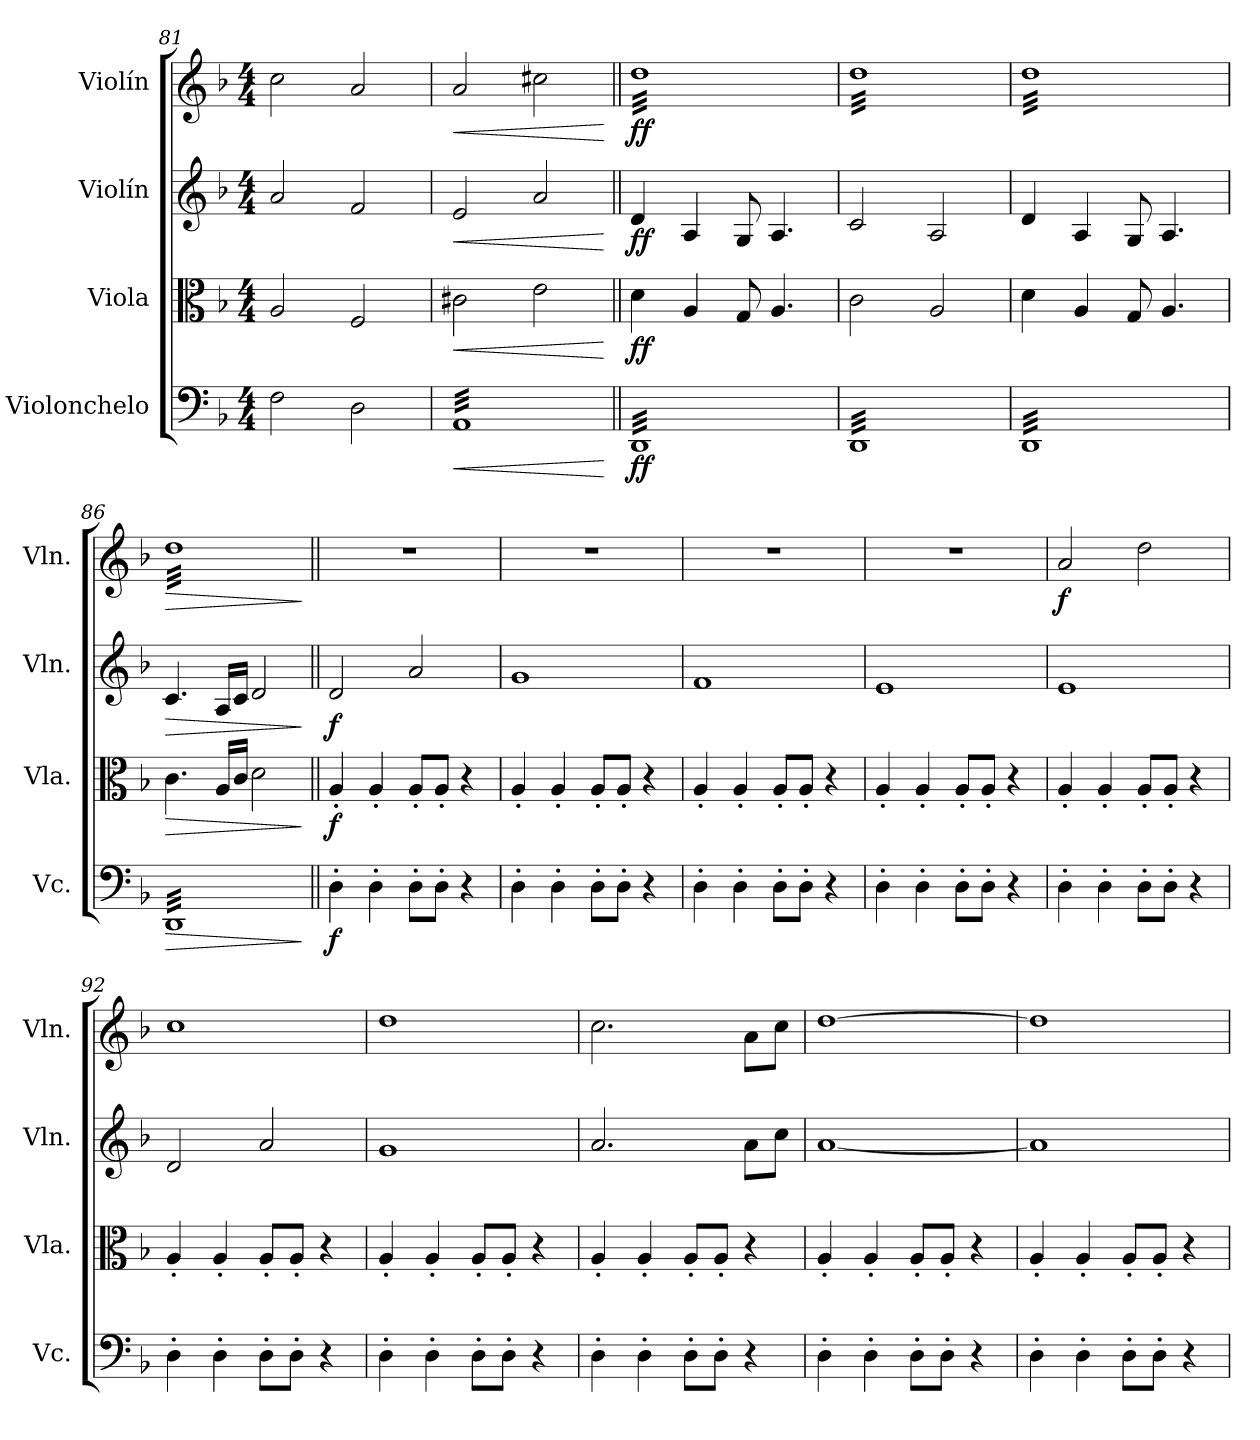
**kern	**dynam	**kern	**dynam	**kern	**dynam	**kern	**dynam
*part4	*part4	*part3	*part3	*part2	*part2	*part1	*part1
*staff4	*staff4	*staff3	*staff3	*staff2	*staff2	*staff1	*staff1
*I"Violonchelo	*	*I"Viola	*	*I"Violín	*	*I"Violín	*
*I'Vc.	*	*I'Vla.	*	*I'Vln.	*	*I'Vln.	*
*clefF4	*	*clefC3	*	*clefG2	*	*clefG2	*
*k[b-]	*	*k[b-]	*	*k[b-]	*	*k[b-]	*
*M4/4	*	*M4/4	*	*M4/4	*	*M4/4	*
=81	=81	=81	=81	=81	=81	=81	=81
2F\	.	2A/	.	2a/	.	2cc\	.
2D\	.	2F/	.	2f/	.	2a/	.
=82	=82	=82	=82	=82	=82	=82	=82
!	!LO:HP:b	!	!LO:HP:b	!	!LO:HP:b	!	!LO:HP:b
*tremolo	*	*	*	*	*	*	*
32AALLL	<	2c#X\	<	2e/	<	2a/	<
32AA	.	.	.	.	.	.	.
32AA	.	.	.	.	.	.	.
32AA	.	.	.	.	.	.	.
32AA	.	.	.	.	.	.	.
32AA	.	.	.	.	.	.	.
32AA	.	.	.	.	.	.	.
32AA	.	.	.	.	.	.	.
32AA	.	.	.	.	.	.	.
32AA	.	.	.	.	.	.	.
32AA	.	.	.	.	.	.	.
32AA	.	.	.	.	.	.	.
32AA	.	.	.	.	.	.	.
32AA	.	.	.	.	.	.	.
32AA	.	.	.	.	.	.	.
32AA	.	.	.	.	.	.	.
32AA	.	2e\	.	2a/	.	2cc#X\	.
32AA	.	.	.	.	.	.	.
32AA	.	.	.	.	.	.	.
32AA	.	.	.	.	.	.	.
32AA	.	.	.	.	.	.	.
32AA	.	.	.	.	.	.	.
32AA	.	.	.	.	.	.	.
32AA	.	.	.	.	.	.	.
32AA	.	.	.	.	.	.	.
32AA	.	.	.	.	.	.	.
32AA	.	.	.	.	.	.	.
32AA	.	.	.	.	.	.	.
32AA	.	.	.	.	.	.	.
32AA	.	.	.	.	.	.	.
32AA	.	.	.	.	.	.	.
32AAJJJ	.	.	.	.	.	.	.
.	[	.	[	.	[	.	[
!!LO:LB:g=z
=83||	=83||	=83||	=83||	=83||	=83||	=83||	=83||
!	!LO:DY:b	!	!LO:DY:b	!	!LO:DY:b	!	!LO:DY:b
*	*	*	*	*	*	*tremolo	*
32DDLLL	ff	4d\	ff	4d/	ff	32ddLLL	ff
32DD	.	.	.	.	.	32dd	.
32DD	.	.	.	.	.	32dd	.
32DD	.	.	.	.	.	32dd	.
32DD	.	.	.	.	.	32dd	.
32DD	.	.	.	.	.	32dd	.
32DD	.	.	.	.	.	32dd	.
32DD	.	.	.	.	.	32dd	.
32DD	.	4A/	.	4A/	.	32dd	.
32DD	.	.	.	.	.	32dd	.
32DD	.	.	.	.	.	32dd	.
32DD	.	.	.	.	.	32dd	.
32DD	.	.	.	.	.	32dd	.
32DD	.	.	.	.	.	32dd	.
32DD	.	.	.	.	.	32dd	.
32DD	.	.	.	.	.	32dd	.
32DD	.	8G/	.	8G/	.	32dd	.
32DD	.	.	.	.	.	32dd	.
32DD	.	.	.	.	.	32dd	.
32DD	.	.	.	.	.	32dd	.
32DD	.	4.A/	.	4.A/	.	32dd	.
32DD	.	.	.	.	.	32dd	.
32DD	.	.	.	.	.	32dd	.
32DD	.	.	.	.	.	32dd	.
32DD	.	.	.	.	.	32dd	.
32DD	.	.	.	.	.	32dd	.
32DD	.	.	.	.	.	32dd	.
32DD	.	.	.	.	.	32dd	.
32DD	.	.	.	.	.	32dd	.
32DD	.	.	.	.	.	32dd	.
32DD	.	.	.	.	.	32dd	.
32DDJJJ	.	.	.	.	.	32ddJJJ	.
=84	=84	=84	=84	=84	=84	=84	=84
32DDLLL	.	2c\	.	2c/	.	32ddLLL	.
32DD	.	.	.	.	.	32dd	.
32DD	.	.	.	.	.	32dd	.
32DD	.	.	.	.	.	32dd	.
32DD	.	.	.	.	.	32dd	.
32DD	.	.	.	.	.	32dd	.
32DD	.	.	.	.	.	32dd	.
32DD	.	.	.	.	.	32dd	.
32DD	.	.	.	.	.	32dd	.
32DD	.	.	.	.	.	32dd	.
32DD	.	.	.	.	.	32dd	.
32DD	.	.	.	.	.	32dd	.
32DD	.	.	.	.	.	32dd	.
32DD	.	.	.	.	.	32dd	.
32DD	.	.	.	.	.	32dd	.
32DD	.	.	.	.	.	32dd	.
32DD	.	2A/	.	2A/	.	32dd	.
32DD	.	.	.	.	.	32dd	.
32DD	.	.	.	.	.	32dd	.
32DD	.	.	.	.	.	32dd	.
32DD	.	.	.	.	.	32dd	.
32DD	.	.	.	.	.	32dd	.
32DD	.	.	.	.	.	32dd	.
32DD	.	.	.	.	.	32dd	.
32DD	.	.	.	.	.	32dd	.
32DD	.	.	.	.	.	32dd	.
32DD	.	.	.	.	.	32dd	.
32DD	.	.	.	.	.	32dd	.
32DD	.	.	.	.	.	32dd	.
32DD	.	.	.	.	.	32dd	.
32DD	.	.	.	.	.	32dd	.
32DDJJJ	.	.	.	.	.	32ddJJJ	.
=85	=85	=85	=85	=85	=85	=85	=85
32DDLLL	.	4d\	.	4d/	.	32ddLLL	.
32DD	.	.	.	.	.	32dd	.
32DD	.	.	.	.	.	32dd	.
32DD	.	.	.	.	.	32dd	.
32DD	.	.	.	.	.	32dd	.
32DD	.	.	.	.	.	32dd	.
32DD	.	.	.	.	.	32dd	.
32DD	.	.	.	.	.	32dd	.
32DD	.	4A/	.	4A/	.	32dd	.
32DD	.	.	.	.	.	32dd	.
32DD	.	.	.	.	.	32dd	.
32DD	.	.	.	.	.	32dd	.
32DD	.	.	.	.	.	32dd	.
32DD	.	.	.	.	.	32dd	.
32DD	.	.	.	.	.	32dd	.
32DD	.	.	.	.	.	32dd	.
32DD	.	8G/	.	8G/	.	32dd	.
32DD	.	.	.	.	.	32dd	.
32DD	.	.	.	.	.	32dd	.
32DD	.	.	.	.	.	32dd	.
32DD	.	4.A/	.	4.A/	.	32dd	.
32DD	.	.	.	.	.	32dd	.
32DD	.	.	.	.	.	32dd	.
32DD	.	.	.	.	.	32dd	.
32DD	.	.	.	.	.	32dd	.
32DD	.	.	.	.	.	32dd	.
32DD	.	.	.	.	.	32dd	.
32DD	.	.	.	.	.	32dd	.
32DD	.	.	.	.	.	32dd	.
32DD	.	.	.	.	.	32dd	.
32DD	.	.	.	.	.	32dd	.
32DDJJJ	.	.	.	.	.	32ddJJJ	.
=86	=86	=86	=86	=86	=86	=86	=86
!	!LO:HP:b	!	!LO:HP:b	!	!LO:HP:b	!	!LO:HP:b
32DDLLL	>	4.c\	>	4.c/	>	32ddLLL	>
32DD	.	.	.	.	.	32dd	.
32DD	.	.	.	.	.	32dd	.
32DD	.	.	.	.	.	32dd	.
32DD	.	.	.	.	.	32dd	.
32DD	.	.	.	.	.	32dd	.
32DD	.	.	.	.	.	32dd	.
32DD	.	.	.	.	.	32dd	.
32DD	.	.	.	.	.	32dd	.
32DD	.	.	.	.	.	32dd	.
32DD	.	.	.	.	.	32dd	.
32DD	.	.	.	.	.	32dd	.
32DD	.	16A/LL	.	16A/LL	.	32dd	.
32DD	.	.	.	.	.	32dd	.
32DD	.	16c/JJ	.	16c/JJ	.	32dd	.
32DD	.	.	.	.	.	32dd	.
32DD	.	2d\	.	2d/	.	32dd	.
32DD	.	.	.	.	.	32dd	.
32DD	.	.	.	.	.	32dd	.
32DD	.	.	.	.	.	32dd	.
32DD	.	.	.	.	.	32dd	.
32DD	.	.	.	.	.	32dd	.
32DD	.	.	.	.	.	32dd	.
32DD	.	.	.	.	.	32dd	.
32DD	.	.	.	.	.	32dd	.
32DD	.	.	.	.	.	32dd	.
32DD	.	.	.	.	.	32dd	.
32DD	.	.	.	.	.	32dd	.
32DD	.	.	.	.	.	32dd	.
32DD	.	.	.	.	.	32dd	.
32DD	.	.	.	.	.	32dd	.
32DDJJJ	.	.	.	.	.	32ddJJJ	.
*	*	*	*	*	*	*Xtremolo	*
*Xtremolo	*	*	*	*	*	*	*
.	]	.	]	.	]	.	]
=87||	=87||	=87||	=87||	=87||	=87||	=87||	=87||
*	*	*	*	*	*	*MM144	*
!	!LO:DY:b	!	!LO:DY:b	!	!LO:DY:b	!	!
4D'\	f	4A'/	f	2d/	f	1r	.
4D'\	.	4A'/	.	.	.	.	.
8D'\L	.	8A'/L	.	2a/	.	.	.
8D'\J	.	8A'/J	.	.	.	.	.
4r	.	4r	.	.	.	.	.
=88	=88	=88	=88	=88	=88	=88	=88
4D'\	.	4A'/	.	1g	.	1r	.
4D'\	.	4A'/	.	.	.	.	.
8D'\L	.	8A'/L	.	.	.	.	.
8D'\J	.	8A'/J	.	.	.	.	.
4r	.	4r	.	.	.	.	.
=89	=89	=89	=89	=89	=89	=89	=89
4D'\	.	4A'/	.	1f	.	1r	.
4D'\	.	4A'/	.	.	.	.	.
8D'\L	.	8A'/L	.	.	.	.	.
8D'\J	.	8A'/J	.	.	.	.	.
4r	.	4r	.	.	.	.	.
!!LO:LB:g=z
=90	=90	=90	=90	=90	=90	=90	=90
4D'\	.	4A'/	.	1e	.	1r	.
4D'\	.	4A'/	.	.	.	.	.
8D'\L	.	8A'/L	.	.	.	.	.
8D'\J	.	8A'/J	.	.	.	.	.
4r	.	4r	.	.	.	.	.
=91	=91	=91	=91	=91	=91	=91	=91
!	!	!	!	!	!	!	!LO:DY:b
4D'\	.	4A'/	.	1e	.	2a/	f
4D'\	.	4A'/	.	.	.	.	.
8D'\L	.	8A'/L	.	.	.	2dd\	.
8D'\J	.	8A'/J	.	.	.	.	.
4r	.	4r	.	.	.	.	.
=92	=92	=92	=92	=92	=92	=92	=92
4D'\	.	4A'/	.	2d/	.	1cc	.
4D'\	.	4A'/	.	.	.	.	.
8D'\L	.	8A'/L	.	2a/	.	.	.
8D'\J	.	8A'/J	.	.	.	.	.
4r	.	4r	.	.	.	.	.
=93	=93	=93	=93	=93	=93	=93	=93
4D'\	.	4A'/	.	1g	.	1dd	.
4D'\	.	4A'/	.	.	.	.	.
8D'\L	.	8A'/L	.	.	.	.	.
8D'\J	.	8A'/J	.	.	.	.	.
4r	.	4r	.	.	.	.	.
=94	=94	=94	=94	=94	=94	=94	=94
4D'\	.	4A'/	.	2.a/	.	2.cc\	.
4D'\	.	4A'/	.	.	.	.	.
8D'\L	.	8A'/L	.	.	.	.	.
8D'\J	.	8A'/J	.	.	.	.	.
4r	.	4r	.	8a\L	.	8a\L	.
.	.	.	.	8cc\J	.	8cc\J	.
=95	=95	=95	=95	=95	=95	=95	=95
4D'\	.	4A'/	.	[1a	.	[1dd	.
4D'\	.	4A'/	.	.	.	.	.
8D'\L	.	8A'/L	.	.	.	.	.
8D'\J	.	8A'/J	.	.	.	.	.
4r	.	4r	.	.	.	.	.
=96	=96	=96	=96	=96	=96	=96	=96
4D'\	.	4A'/	.	1a]	.	1dd]	.
4D'\	.	4A'/	.	.	.	.	.
8D'\L	.	8A'/L	.	.	.	.	.
8D'\J	.	8A'/J	.	.	.	.	.
4r	.	4r	.	.	.	.	.
=	=	=	=	=	=	=	=
*-	*-	*-	*-	*-	*-	*-	*-
